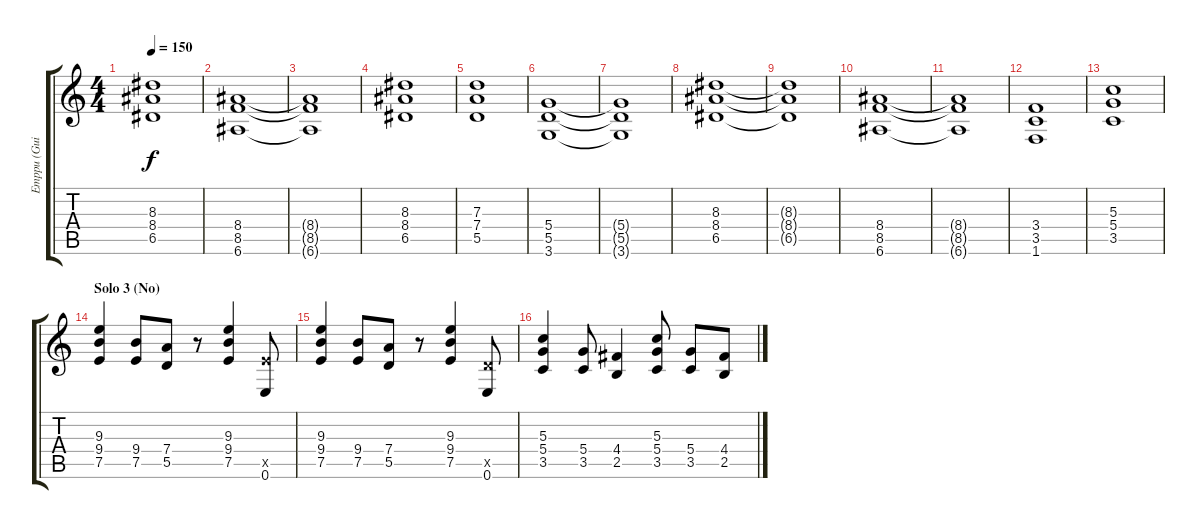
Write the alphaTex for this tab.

\track ("Emppu (Guitar)" "Emppu (Gui") {instrument distortionguitar}
\staff {score tabs}
\tuning (E4 B3 G3 D3 A2 E2) {hide}
\ts (4 4)
\tempo 150
\clef g2
\ks c
(8.3{t} 8.4{t} 6.5{t}).1{dy f} |
(8.4 8.5 6.6).1 |
(8.4{t} 8.5{t} 6.6{t}).1 |
(8.3 8.4 6.5).1 |
(7.3 7.4 5.5).1 |
(5.4 5.5 3.6).1 |
(5.4{t} 5.5{t} 3.6{t}).1 |
(8.3 8.4 6.5).1 |
(8.3{t} 8.4{t} 6.5{t}).1 |
(8.4 8.5 6.6).1 |
(8.4{t} 8.5{t} 6.6{t}).1 |
(3.4 3.5 1.6).1 |
(5.3 5.4 3.5).1 |
\section ("" "Solo 3 (No)")
(9.3 9.4 7.5).4 (9.4 7.5).8 (7.4 5.5).8 r.8 (9.3 9.4 7.5).4 (7.5{x} 0.6).8 |
(9.3 9.4 7.5).4 (9.4 7.5).8 (7.4 5.5).8 r.8 (9.3 9.4 7.5).4 (5.5{x} 0.6).8 |
(5.3 5.4 3.5).4 (5.4 3.5).8 (4.4 2.5).4 (5.3 5.4 3.5).8 (5.4 3.5).8 (4.4 2.5).8
